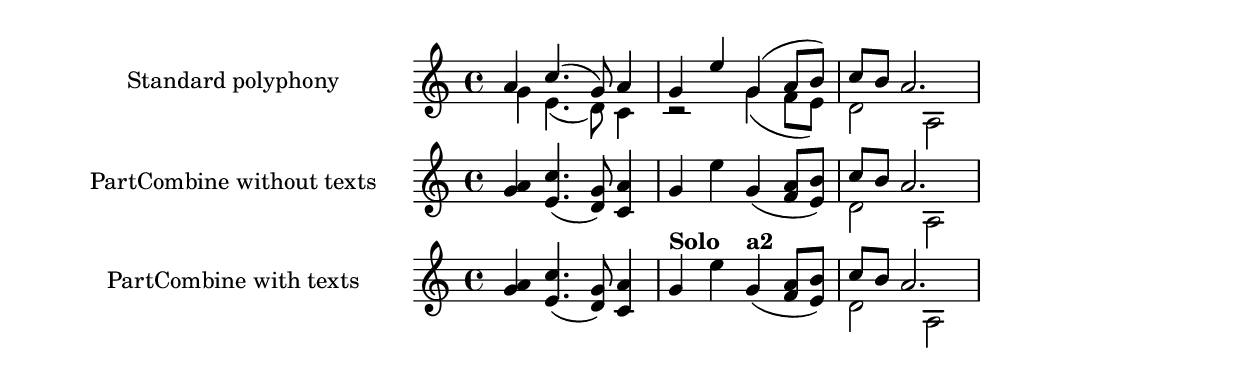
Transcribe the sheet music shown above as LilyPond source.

%% Do not edit this file; it is automatically
%% generated from LSR http://lsr.dsi.unimi.it
%% This file is in the public domain.
\version "2.13.29"

\header {
  lsrtags = "simultaneous-notes, text"

%% Translation of GIT committish: 0b55335aeca1de539bf1125b717e0c21bb6fa31b
  texidoces = "

La herramienta de combinación de partes (instrucción
@code{\\partcombine}) permite la combinación de varias partes
diferentes sobre el mismo pentagrama.  Las indicaciones textuales
tales como @qq{solo} o @qq{a2} se añaden de forma predeterminada; para
quitarlas, sencillamente establezca la propiedad
@code{printPartCombineTexts} al valor @qq{falso}.  Para partituras
vocales (como himnos), no hay necesidad de añadir los textos @qq{solo}
o @qq{a2}, por lo que se deben desactivar.  Sin embargo, podría ser
mejor no usarlo si hay solos, porque éstos no se indicarán.  En tales
casos podría ser preferible la notación polifónica estándar.

Este fragmento de código presenta las tres formas en que se pueden
imprimir dos partes sobre un solo pentagrama: polifonía estándar,
@code{\\partcombine} sin textos, y @code{\\partcombine} con
textos.

"
  doctitlees = "Combinar dos partes sobre el mismo pentagrama"

%% Translation of GIT committish: 0a868be38a775ecb1ef935b079000cebbc64de40
  texidocde = "
Die Funktion, die Stimmen kombiniert (also der @code{\\partcombine}-Befehl)
ermöglicht die Kombination unterschiedlicher Stimmen auf einem
System.  Textanweisungen wie \"solo\" or \"a2\" werden automatisch
hinzugefügt.  Wenn man sie entfernen will, muss man die Eigenschaft
@code{printPartCombineTexts} auf flasch setzen.  Für Klavierauszüge
muss natürlich kein \"solo\"/\"a2\" usw. hinzugefügt werdne, man
sollte sie also ausschalten.  Wenn aber Solo-Stellen in einem
Klavierauszug oder einer Chorpartitur angezeigt werden, ist es besser,
normale Polyphonie zu verwenden, weil so die Solostellen angezeigt
werden, auch wenn der Text des Stimmenkombinierers ausgeschaltet ist.

Der Schnipsel zeigt drei Möglichkeiten, Stimmen auf einem System zu
kombinieren: Standardpolyphonie, @code{\\partcombine} ohne Text und
@code{\\partcombine} mit Text.

"
  doctitlede = "Zwei Stimmen auf einem System kombinieren"
%% Translation of GIT committish: 1baa2adf57c84e8d50e6907416eadb93e2e2eb5c
  texidocfr = "
L'outil de combinaison de parties (la commande @code{\\partcombine})
permet d'avoir deux parties différentes sur une même portée.  LilyPond
ajoute automatiquement des indications textuelles, telles que @qq{solo}
ou @qq{a2}.  Si votre intention n'est que de fusionner les parties, sans
ajouter de texte, assignez faux à la propriété
@code{printPartCombineTexts}.  Dans le cas de partitions vocales, et
plus particulièrement d'hymnes, ces @qq{solo/a2} ne sont d'aucune
utilité, aussi vaut-il mieux les désactiver.  Dans le cas où il y aurait
alternance entre @emph{solo} et @emph{tutti}, il vaut mieux faire appel
à de la musique polyphonique standard.

Voici trois moyens d'imprimer deux parties sur un même portée : en
polyphonie normale, avec @code{\\partcombine} sans indication
supplémentaire, et avec @code{\\partcombine} commentée.

"
  doctitlefr = "Combinaison de deux parties sur une même portée"


  texidoc = "
The part combiner tool ( @code{\\partcombine} command ) allows the
combination of several different parts on the same staff.  Text
directions such as @qq{solo} or @qq{a2} are added by default; to remove
them, simply set the property @code{printPartCombineTexts} to @code{f}.
For vocal scores (hymns), there is no need to add @qq{solo/a2} texts,
so they should be switched off.  However, it might be better not to use
it if there are any solos, as they won't be indicated.  In such cases,
standard polyphonic notation may be preferable.

This snippet presents the three ways two parts can be printed on a same
staff: standard polyphony, @code{\\partcombine} without texts, and
@code{\\partcombine} with texts.




"
  doctitle = "Combining two parts on the same staff"
} % begin verbatim

musicUp = \relative c'' {
  \time 4/4
  a4 c4.( g8) a4 |
  g4 e' g,( a8 b) |
  c b a2.
}

musicDown = \relative c'' {
  g4 e4.( d8) c4 |
  r2 g'4( f8 e) |
  d2 \stemDown a
}

\score {
  <<
    <<
    \new Staff {
      \set Staff.instrumentName = #"Standard polyphony"
      << \musicUp \\ \musicDown >>
    }
    \new Staff \with { printPartCombineTexts = ##f } {
      \set Staff.instrumentName = #"PartCombine without texts"
      \partcombine \musicUp \musicDown
    }
    \new Staff {
      \set Staff.instrumentName = #"PartCombine with texts"
      \partcombine \musicUp \musicDown
    }
    >>
  >>
  \layout {
    indent = 6.0\cm
    \context {
      \Score
      \override SystemStartBar #'collapse-height = #30
    }
  }
}

